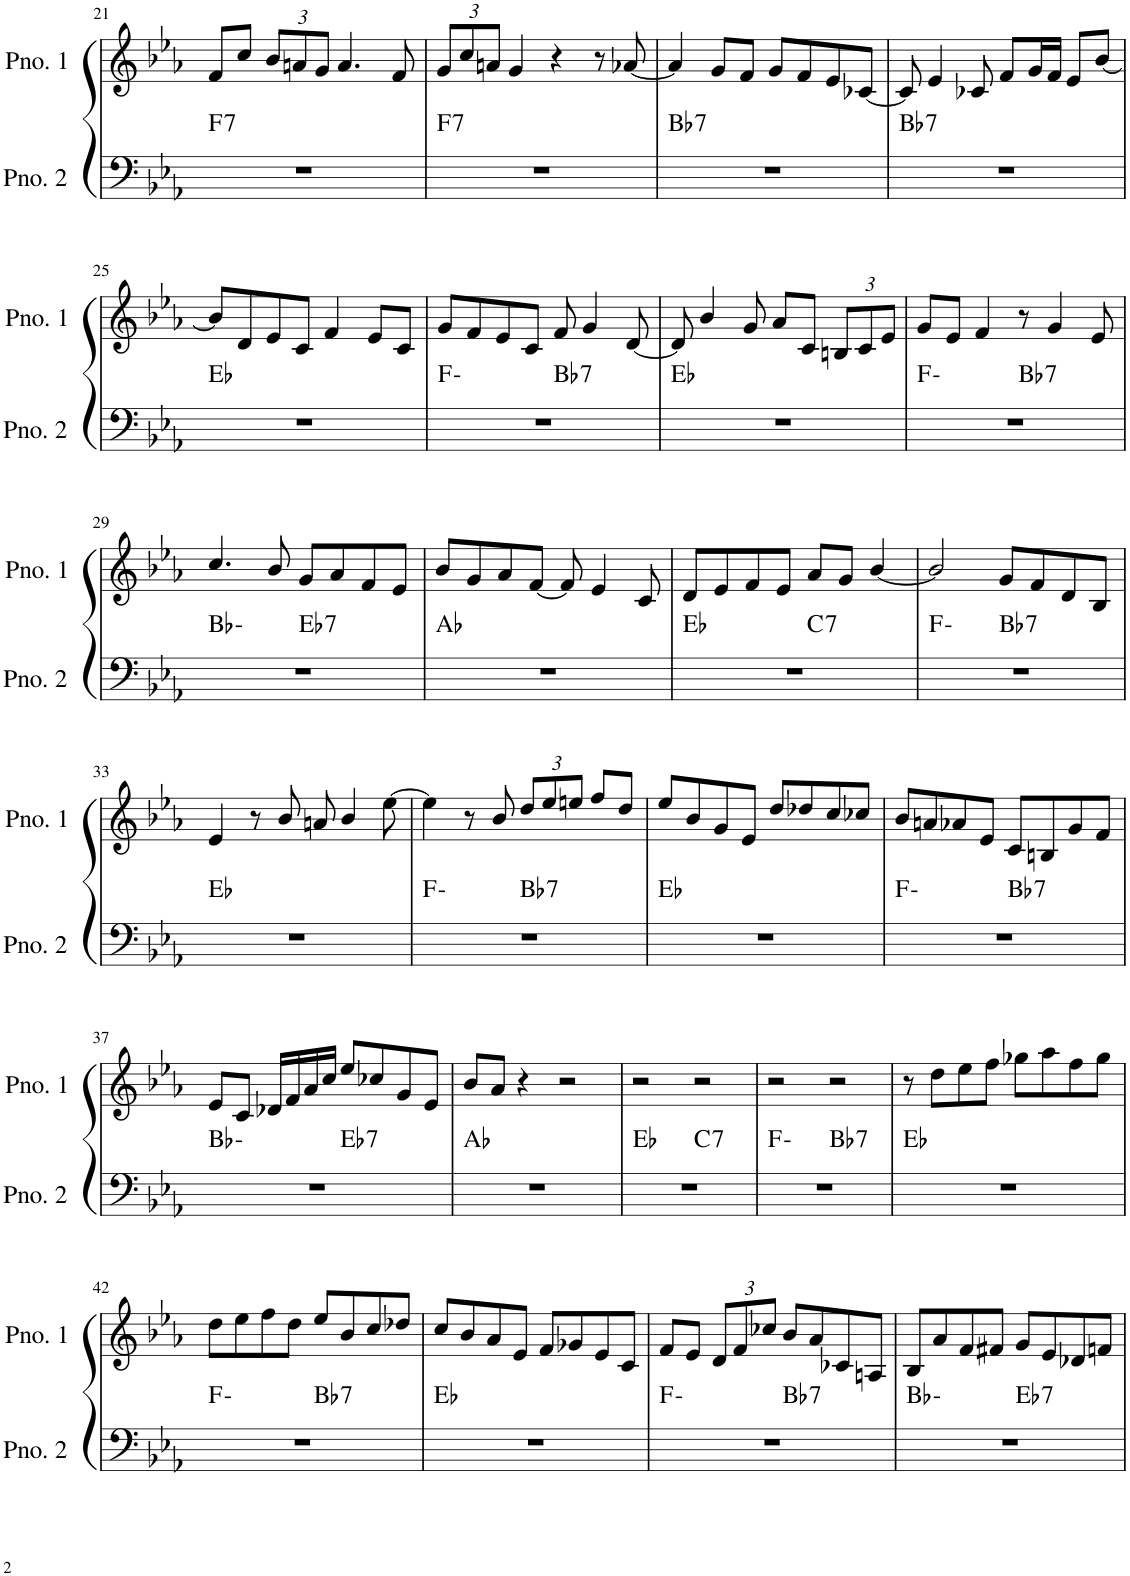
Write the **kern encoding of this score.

**kern	**harte	**kern
*part2	*part2	*part1
*staff2	*	*staff1
*I"ピアノ 2	*	*I"ピアノ 1
!!LO:PB:g=z
*clefF4	*	*clefG2
*k[b-e-a-]	*	*k[b-e-a-]
*M4/4	*	*M4/4
=21	=21	=21
!	!LO:H:kt=7	!
1r	F:7	8f/L
.	.	8cc/J
*	*	*Xbrackettup
.	.	12b-/L
.	.	12an/
.	.	12g/J
.	.	4.a/
.	.	8f/
=22	=22	=22
!	!LO:H:kt=7	!
1r	F:7	12g/L
.	.	12cc/
.	.	12an/J
.	.	4g/
.	.	4r
.	.	8r
.	.	[8a-X/
=23	=23	=23
!	!LO:H:kt=7	!
1r	Bb:7	4a-/]
.	.	8g/L
.	.	8f/J
.	.	8g/L
.	.	8f/
.	.	8e-/
.	.	[8c-X/J
=24	=24	=24
!	!LO:H:kt=7	!
1r	Bb:7	8c-/]
.	.	4e-/
.	.	8c-X/
.	.	8f/L
.	.	16g/L
.	.	16f/JJ
.	.	8e-/L
.	.	[8b-/J
!!LO:LB:g=z
=25	=25	=25
1r	Eb:maj	8b-/L]
.	.	8d/
.	.	8e-/
.	.	8c/J
.	.	4f/
.	.	8e-/L
.	.	8c/J
=26	=26	=26
*^	*	*
1r	2ryy	F:min	8g/L
.	.	.	8f/
.	.	.	8e-/
.	.	.	8c/J
!	!	!LO:H:kt=7	!
.	2ryy	Bb:7	8f/
.	.	.	4g/
.	.	.	[8d/
*v	*v	*	*
=27	=27	=27
1r	Eb:maj	8d/]
.	.	4b-/
.	.	8g/
.	.	8a-/L
.	.	8c/J
.	.	12Bn/L
.	.	12c/
.	.	12e-/J
=28	=28	=28
*^	*	*
1r	2ryy	F:min	8g/L
.	.	.	8e-/J
.	.	.	4f/
!	!	!LO:H:kt=7	!
.	2ryy	Bb:7	8r
.	.	.	4g/
.	.	.	8e-/
!!LO:LB:g=z
=29	=29	=29	=29
1r	2ryy	Bb:min	4.cc/
.	.	.	8b-/
!	!	!LO:H:kt=7	!
.	2ryy	Eb:7	8g/L
.	.	.	8a-/
.	.	.	8f/
.	.	.	8e-/J
*v	*v	*	*
=30	=30	=30
1r	Ab:maj	8b-/L
.	.	8g/
.	.	8a-/
.	.	[8f/J
.	.	8f/]
.	.	4e-/
.	.	8c/
=31	=31	=31
*^	*	*
1r	2ryy	Eb:maj	8d/L
.	.	.	8e-/
.	.	.	8f/
.	.	.	8e-/J
!	!	!LO:H:kt=7	!
.	2ryy	C:7	8a-/L
.	.	.	8g/J
.	.	.	[4b-/
=32	=32	=32	=32
1r	2ryy	F:min	2b-/]
!	!	!LO:H:kt=7	!
.	2ryy	Bb:7	8g/L
.	.	.	8f/
.	.	.	8d/
.	.	.	8B-/J
*v	*v	*	*
!!LO:LB:g=z
=33	=33	=33
1r	Eb:maj	4e-/
.	.	8r
.	.	8b-/
.	.	8an/
.	.	4b-/
.	.	[8ee-\
=34	=34	=34
*^	*	*
1r	2ryy	F:min	4ee-\]
.	.	.	8r
.	.	.	8b-/
!	!	!LO:H:kt=7	!
.	2ryy	Bb:7	12dd/L
.	.	.	12ee-/
.	.	.	12een/J
.	.	.	8ff/L
.	.	.	8dd/J
*v	*v	*	*
=35	=35	=35
1r	Eb:maj	8ee-/L
.	.	8b-/
.	.	8g/
.	.	8e-/J
.	.	8dd/L
.	.	8dd-X/
.	.	8cc/
.	.	8cc-X/J
=36	=36	=36
*^	*	*
1r	2ryy	F:min	8b-/L
.	.	.	8an/
.	.	.	8a-X/
.	.	.	8e-/J
!	!	!LO:H:kt=7	!
.	2ryy	Bb:7	8c/L
.	.	.	8Bn/
.	.	.	8g/
.	.	.	8f/J
!!LO:LB:g=z
=37	=37	=37	=37
1r	2ryy	Bb:min	8e-/L
.	.	.	8c/J
.	.	.	16d-X/LL
.	.	.	16f/
.	.	.	16a-/
.	.	.	16cc/JJ
!	!	!LO:H:kt=7	!
.	2ryy	Eb:7	8ee-/L
.	.	.	8cc-X/
.	.	.	8g/
.	.	.	8e-/J
*v	*v	*	*
=38	=38	=38
1r	Ab:maj	8b-/L
.	.	8a-/J
.	.	4r
.	.	2r
=39	=39	=39
*^	*	*
1r	2ryy	Eb:maj	2r
!	!	!LO:H:kt=7	!
.	2ryy	C:7	2r
=40	=40	=40	=40
1r	2ryy	F:min	2r
!	!	!LO:H:kt=7	!
.	2ryy	Bb:7	2r
*v	*v	*	*
=41	=41	=41
1r	Eb:maj	8r
.	.	8dd\L
.	.	8ee-\
.	.	8ff\J
.	.	8gg-X\L
.	.	8aa-\
.	.	8ff\
.	.	8gg-\J
!!LO:LB:g=z
=42	=42	=42
*^	*	*
1r	2ryy	F:min	8dd\L
.	.	.	8ee-\
.	.	.	8ff\
.	.	.	8dd\J
!	!	!LO:H:kt=7	!
.	2ryy	Bb:7	8ee-/L
.	.	.	8b-/
.	.	.	8cc/
.	.	.	8dd-X/J
*v	*v	*	*
=43	=43	=43
1r	Eb:maj	8cc/L
.	.	8b-/
.	.	8a-/
.	.	8e-/J
.	.	8f/L
.	.	8g-X/
.	.	8e-/
.	.	8c/J
=44	=44	=44
*^	*	*
1r	2ryy	F:min	8f/L
.	.	.	8e-/J
.	.	.	12d/L
.	.	.	12f/
.	.	.	12cc-X/J
!	!	!LO:H:kt=7	!
.	2ryy	Bb:7	8b-/L
.	.	.	8a-/
.	.	.	8c-X/
.	.	.	8An/J
=45	=45	=45	=45
1r	2ryy	Bb:min	8B-/L
.	.	.	8a-/
.	.	.	8f/
.	.	.	8f#X/J
!	!	!LO:H:kt=7	!
.	2ryy	Eb:7	8g/L
.	.	.	8e-/
.	.	.	8d-X/
.	.	.	8fn/J
*v	*v	*	*
=	=	=
*-	*-	*-
